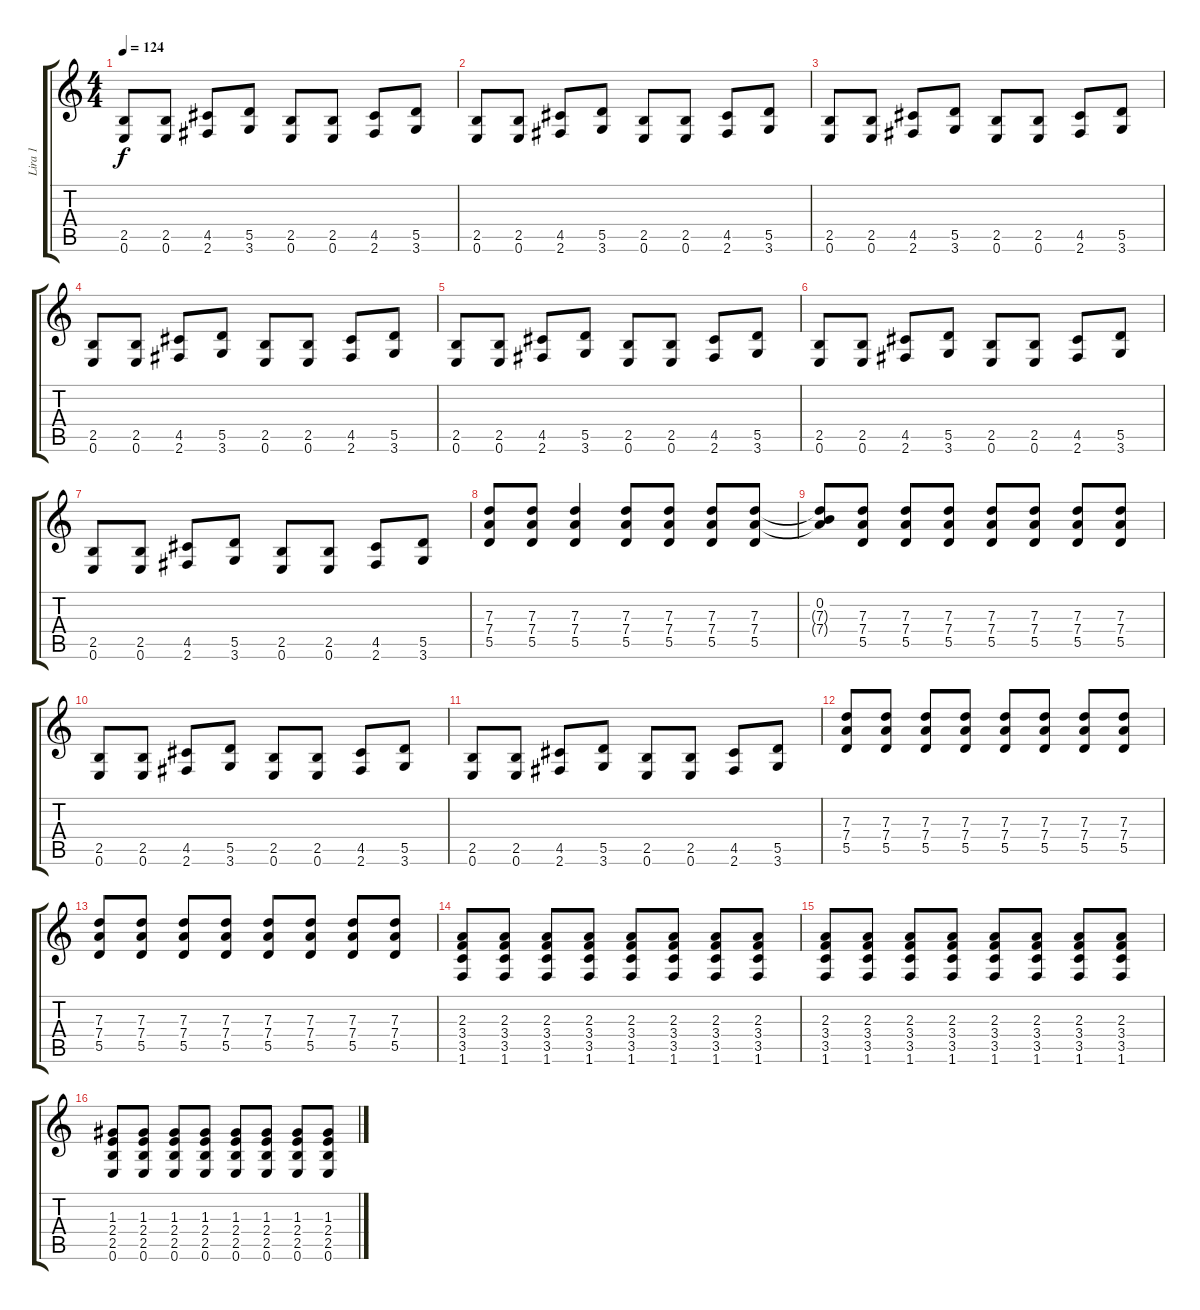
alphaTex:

\track ("Lira 1" "Lira 1") {instrument overdrivenguitar}
\staff {score tabs}
\tuning (E4 B3 G3 D3 A2 E2) {hide}
\ts (4 4)
\tempo 124
\clef g2
\ks c
(2.5 0.6).8{dy f} (2.5 0.6).8 (4.5 2.6).8 (5.5 3.6).8 (2.5 0.6).8 (2.5 0.6).8 (4.5 2.6).8 (5.5 3.6).8 |
(2.5 0.6).8 (2.5 0.6).8 (4.5 2.6).8 (5.5 3.6).8 (2.5 0.6).8 (2.5 0.6).8 (4.5 2.6).8 (5.5 3.6).8 |
(2.5 0.6).8 (2.5 0.6).8 (4.5 2.6).8 (5.5 3.6).8 (2.5 0.6).8 (2.5 0.6).8 (4.5 2.6).8 (5.5 3.6).8 |
(2.5 0.6).8 (2.5 0.6).8 (4.5 2.6).8 (5.5 3.6).8 (2.5 0.6).8 (2.5 0.6).8 (4.5 2.6).8 (5.5 3.6).8 |
(2.5 0.6).8 (2.5 0.6).8 (4.5 2.6).8 (5.5 3.6).8 (2.5 0.6).8 (2.5 0.6).8 (4.5 2.6).8 (5.5 3.6).8 |
(2.5 0.6).8 (2.5 0.6).8 (4.5 2.6).8 (5.5 3.6).8 (2.5 0.6).8 (2.5 0.6).8 (4.5 2.6).8 (5.5 3.6).8 |
(2.5 0.6).8 (2.5 0.6).8 (4.5 2.6).8 (5.5 3.6).8 (2.5 0.6).8 (2.5 0.6).8 (4.5 2.6).8 (5.5 3.6).8 |
(7.3 7.4 5.5).8{instrument overdrivenguitar} (7.3 7.4 5.5).8 (7.3 7.4 5.5).4 (7.3 7.4 5.5).8 (7.3 7.4 5.5).8 (7.3 7.4 5.5).8 (7.3 7.4 5.5).8 |
(0.2 7.3{t} 7.4{t}).8 (7.3 7.4 5.5).8 (7.3 7.4 5.5).8 (7.3 7.4 5.5).8 (7.3 7.4 5.5).8 (7.3 7.4 5.5).8 (7.3 7.4 5.5).8 (7.3 7.4 5.5).8 |
(2.5 0.6).8 (2.5 0.6).8 (4.5 2.6).8 (5.5 3.6).8 (2.5 0.6).8 (2.5 0.6).8 (4.5 2.6).8 (5.5 3.6).8 |
(2.5 0.6).8 (2.5 0.6).8 (4.5 2.6).8 (5.5 3.6).8 (2.5 0.6).8 (2.5 0.6).8 (4.5 2.6).8 (5.5 3.6).8 |
(7.3 7.4 5.5).8 (7.3 7.4 5.5).8 (7.3 7.4 5.5).8 (7.3 7.4 5.5).8 (7.3 7.4 5.5).8 (7.3 7.4 5.5).8 (7.3 7.4 5.5).8 (7.3 7.4 5.5).8 |
(7.3 7.4 5.5).8 (7.3 7.4 5.5).8 (7.3 7.4 5.5).8 (7.3 7.4 5.5).8 (7.3 7.4 5.5).8 (7.3 7.4 5.5).8 (7.3 7.4 5.5).8 (7.3 7.4 5.5).8 |
(2.3 3.4 3.5 1.6).8 (2.3 3.4 3.5 1.6).8 (2.3 3.4 3.5 1.6).8 (2.3 3.4 3.5 1.6).8 (2.3 3.4 3.5 1.6).8 (2.3 3.4 3.5 1.6).8 (2.3 3.4 3.5 1.6).8 (2.3 3.4 3.5 1.6).8 |
(2.3 3.4 3.5 1.6).8 (2.3 3.4 3.5 1.6).8 (2.3 3.4 3.5 1.6).8 (2.3 3.4 3.5 1.6).8 (2.3 3.4 3.5 1.6).8 (2.3 3.4 3.5 1.6).8 (2.3 3.4 3.5 1.6).8 (2.3 3.4 3.5 1.6).8 |
(1.3 2.4 2.5 0.6).8 (1.3 2.4 2.5 0.6).8 (1.3 2.4 2.5 0.6).8 (1.3 2.4 2.5 0.6).8 (1.3 2.4 2.5 0.6).8 (1.3 2.4 2.5 0.6).8 (1.3 2.4 2.5 0.6).8 (1.3 2.4 2.5 0.6).8
